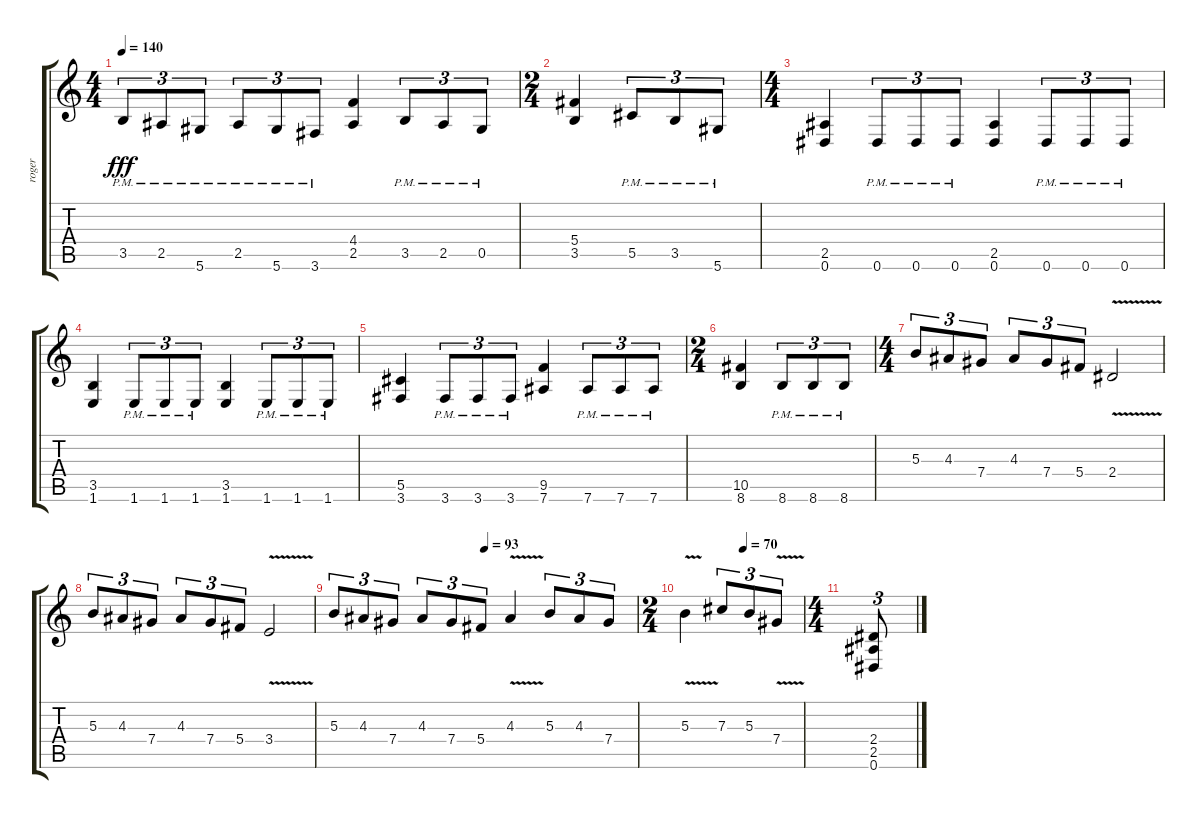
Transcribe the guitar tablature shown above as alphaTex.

\track ("roger" "roger") {instrument distortionguitar}
\staff {score tabs}
\tuning (Eb4 Bb3 Gb3 Db3 Ab2 Eb2) {hide}
\ts (4 4)
\tempo 140
\clef g2
\ks c
3.5{pm}.8{tu (3 2) dy fff} 2.5{pm}.8{tu (3 2)} 5.6{pm}.8{tu (3 2)} 2.5{pm}.8{tu (3 2)} 5.6{pm}.8{tu (3 2)} 3.6{pm}.8{tu (3 2)} (4.4 2.5).4 3.5{pm}.8{tu (3 2)} 2.5{pm}.8{tu (3 2)} 0.5{pm}.8{tu (3 2)} |
\ts (2 4)
(5.4 3.5).4 5.5{pm}.8{tu (3 2)} 3.5{pm}.8{tu (3 2)} 5.6{pm}.8{tu (3 2)} |
\ts (4 4)
(2.5 0.6).4 0.6{pm}.8{tu (3 2)} 0.6{pm}.8{tu (3 2)} 0.6{pm}.8{tu (3 2)} (2.5 0.6).4 0.6{pm}.8{tu (3 2)} 0.6{pm}.8{tu (3 2)} 0.6{pm}.8{tu (3 2)} |
(3.5 1.6).4 1.6{pm}.8{tu (3 2)} 1.6{pm}.8{tu (3 2)} 1.6{pm}.8{tu (3 2)} (3.5 1.6).4 1.6{pm}.8{tu (3 2)} 1.6{pm}.8{tu (3 2)} 1.6{pm}.8{tu (3 2)} |
(5.5 3.6).4 3.6{pm}.8{tu (3 2)} 3.6{pm}.8{tu (3 2)} 3.6{pm}.8{tu (3 2)} (9.5 7.6).4 7.6{pm}.8{tu (3 2)} 7.6{pm}.8{tu (3 2)} 7.6{pm}.8{tu (3 2)} |
\ts (2 4)
(10.5 8.6).4 8.6{pm}.8{tu (3 2)} 8.6{pm}.8{tu (3 2)} 8.6{pm}.8{tu (3 2)} |
\ts (4 4)
5.3.8{tu (3 2)} 4.3.8{tu (3 2)} 7.4.8{tu (3 2)} 4.3.8{tu (3 2)} 7.4.8{tu (3 2)} 5.4.8{tu (3 2)} 2.4{v}.2 |
5.3.8{tu (3 2)} 4.3.8{tu (3 2)} 7.4.8{tu (3 2)} 4.3.8{tu (3 2)} 7.4.8{tu (3 2)} 5.4.8{tu (3 2)} 3.4{v}.2 |
\tempo (93 0.5)
5.3.8{tu (3 2)} 4.3.8{tu (3 2)} 7.4.8{tu (3 2)} 4.3.8{tu (3 2)} 7.4.8{tu (3 2)} 5.4.8{tu (3 2)} 4.3{v}.4 5.3.8{tu (3 2)} 4.3.8{tu (3 2)} 7.4.8{tu (3 2)} |
\ts (2 4)
\tempo (70 0.5)
5.3{v}.4 7.3.8{tu (3 2)} 5.3.8{tu (3 2)} 7.4{v}.8{tu (3 2)} |
\ts (4 4)
(2.4 2.5 0.6).8{tu (3 2)}
